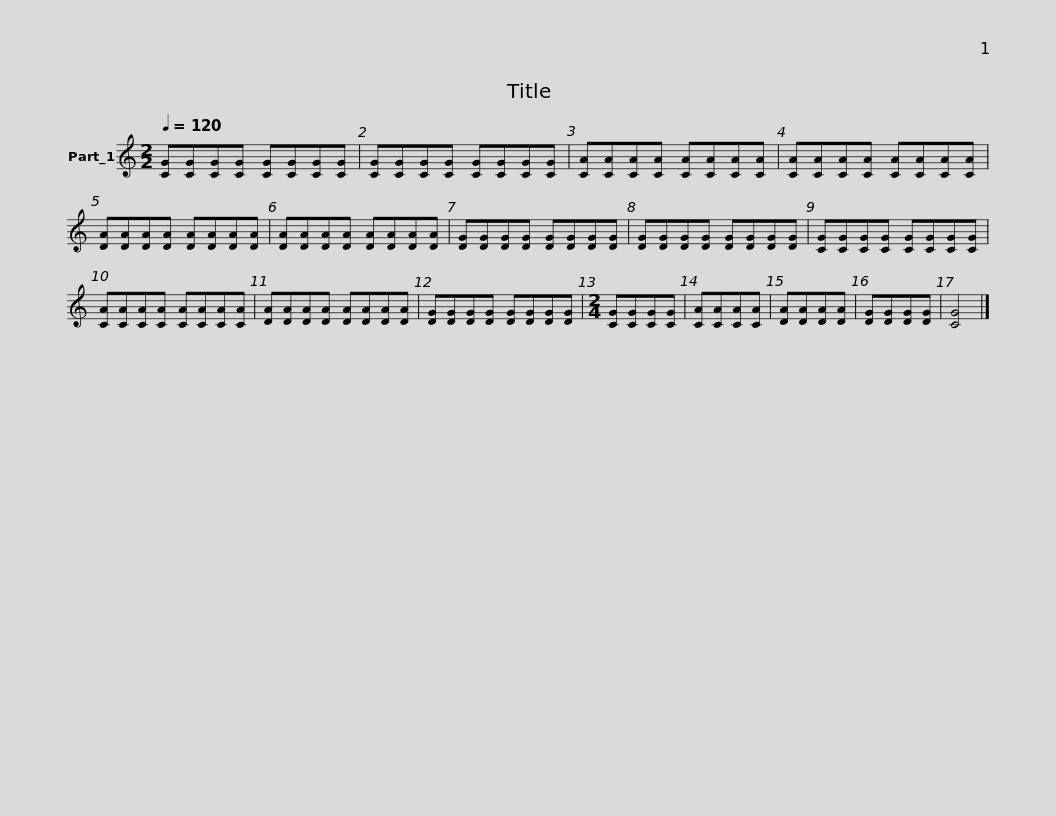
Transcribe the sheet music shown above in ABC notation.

X:1
L:1/8
Q:1/4=120
M:2/2
I:linebreak $
K:C
V:1 treble
V:1
 [CG][CG][CG][CG] [CG][CG][CG][CG] | [CG][CG][CG][CG] [CG][CG][CG][CG] | [CA][CA][CA][CA] [CA][CA][CA][CA] | [CA][CA][CA][CA] [CA][CA][CA][CA] |$ [DA][DA][DA][DA] [DA][DA][DA][DA] | %5
 [DA][DA][DA][DA] [DA][DA][DA][DA] | [DG][DG][DG][DG] [DG][DG][DG][DG] | [DG][DG][DG][DG] [DG][DG][DG][DG] | [CG][CG][CG][CG] [CG][CG][CG][CG] |$ [CA][CA][CA][CA] [CA][CA][CA][CA] | %10
 [DA][DA][DA][DA] [DA][DA][DA][DA] | [DG][DG][DG][DG] [DG][DG][DG][DG] |[M:2/4] [CG][CG][CG][CG] | [CA][CA][CA][CA] | [DA][DA][DA][DA] |$ %15
 [DG][DG][DG][DG] | [CG]4 |] %17
